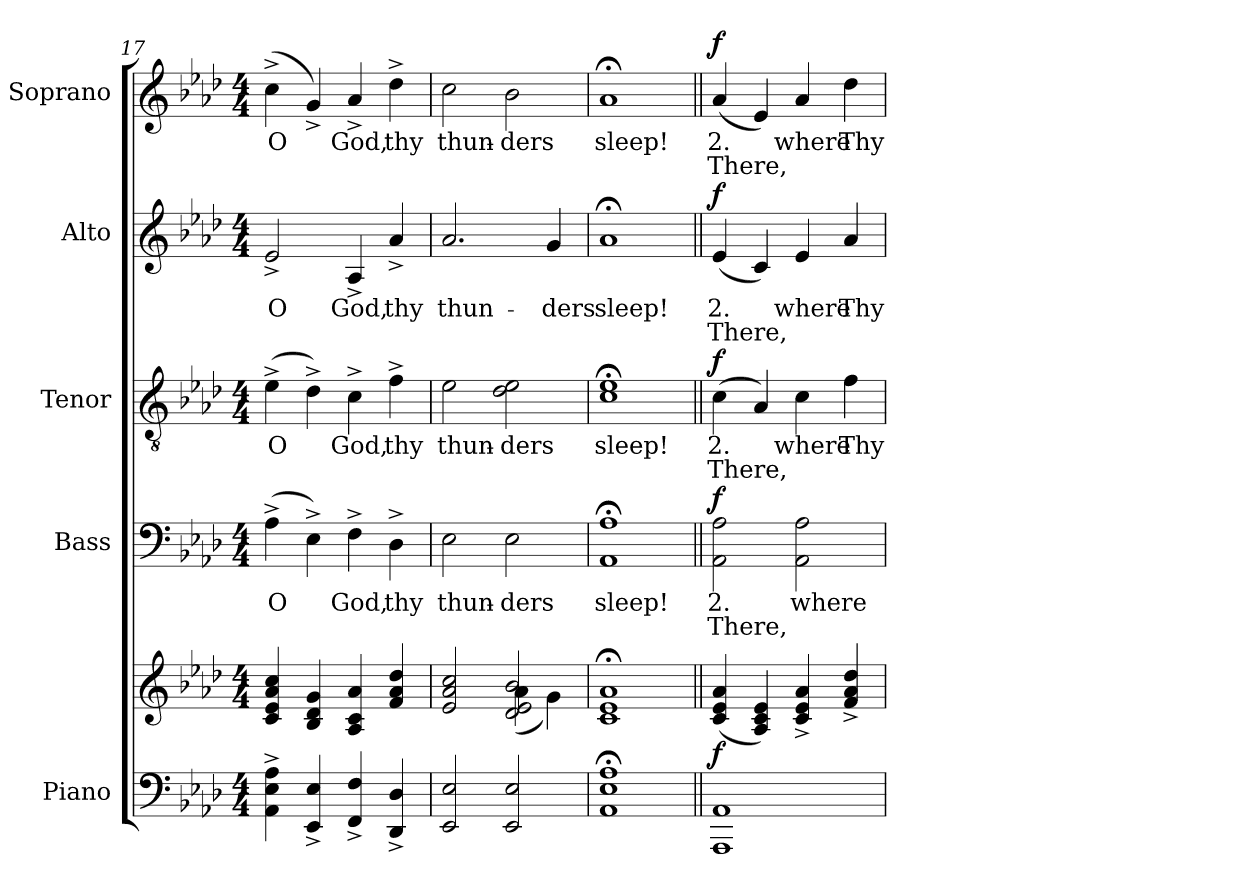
**kern	**kern	**dynam	**kern	**text	**text	**dynam	**kern	**text	**text	**dynam	**kern	**text	**text	**dynam	**kern	**text	**text	**dynam
*part5	*part5	*part5	*part4	*part4	*part4	*part4	*part3	*part3	*part3	*part3	*part2	*part2	*part2	*part2	*part1	*part1	*part1	*part1
*staff6	*staff5	*staff5/6	*staff4	*staff4	*staff4	*staff4	*staff3	*staff3	*staff3	*staff3	*staff2	*staff2	*staff2	*staff2	*staff1	*staff1	*staff1	*staff1
*I"Piano	*	*	*I"Bass	*	*	*	*I"Tenor	*	*	*	*I"Alto	*	*	*	*I"Soprano	*	*	*
*I'Pno.	*	*	*I'B.	*	*	*	*I'T.	*	*	*	*I'A.	*	*	*	*I'S.	*	*	*
*clefF4	*clefG2	*	*clefF4	*	*	*	*clefGv2	*	*	*	*clefG2	*	*	*	*clefG2	*	*	*
*	*	*	*	*	*	*	*ITrd7c12	*	*	*	*	*	*	*	*	*	*	*
*k[b-e-a-d-]	*k[b-e-a-d-]	*	*k[b-e-a-d-]	*	*	*	*k[b-e-a-d-]	*	*	*	*k[b-e-a-d-]	*	*	*	*k[b-e-a-d-]	*	*	*
*A-:	*A-:	*	*A-:	*	*	*	*A-:	*	*	*	*A-:	*	*	*	*A-:	*	*	*
*M4/4	*M4/4	*	*M4/4	*	*	*	*M4/4	*	*	*	*M4/4	*	*	*	*M4/4	*	*	*
=17	=17	=17	=17	=17	=17	=17	=17	=17	=17	=17	=17	=17	=17	=17	=17	=17	=17	=17
!	!	!	!	!LO:LY:b:color=#000000	!	!	!	!	!	!	!	!	!	!	!	!	!	!
!	!	!	!	!	!	!	!	!LO:LY:b:color=#000000	!	!	!	!	!	!	!	!	!	!
!	!	!	!	!	!	!	!	!	!	!	!	!LO:LY:b:color=#000000	!	!	!	!	!	!
!	!	!	!	!	!	!	!	!	!	!	!	!	!	!	!	!LO:LY:b:color=#000000	!	!
4AA-i\^ 4E-i^ 4A-i^	4ci/ 4e-i 4a-i 4cci	.	(4A-^i\	O	.	.	(4E-^i\	O	.	.	2e-^i/	O	.	.	(4cc^i\	O	.	.
4EE-i/^ 4E-i^	4B-i/ 4d-i 4gi	.	4E-^i\)	.	.	.	4D-^i\)	.	.	.	.	.	.	.	4g^i/)	.	.	.
!	!	!	!	!LO:LY:b:color=#000000	!	!	!	!	!	!	!	!	!	!	!	!	!	!
!	!	!	!	!	!	!	!	!LO:LY:b:color=#000000	!	!	!	!	!	!	!	!	!	!
!	!	!	!	!	!	!	!	!	!	!	!	!LO:LY:b:color=#000000	!	!	!	!	!	!
!	!	!	!	!	!	!	!	!	!	!	!	!	!	!	!	!LO:LY:b:color=#000000	!	!
4FFi/^ 4Fi^	4A-i/ 4ci 4a-i	.	4F^i\	God,	.	.	4C^i\	God,	.	.	4A-^i/	God,	.	.	4a-^i/	God,	.	.
!	!	!	!	!LO:LY:b:color=#000000	!	!	!	!	!	!	!	!	!	!	!	!	!	!
!	!	!	!	!	!	!	!	!LO:LY:b:color=#000000	!	!	!	!	!	!	!	!	!	!
!	!	!	!	!	!	!	!	!	!	!	!	!LO:LY:b:color=#000000	!	!	!	!	!	!
!	!	!	!	!	!	!	!	!	!	!	!	!	!	!	!	!LO:LY:b:color=#000000	!	!
4DD-i/^ 4D-i^	4fi/ 4a-i 4dd-i	.	4D-^i\	thy	.	.	4F^i\	thy	.	.	4a-^i/	thy	.	.	4dd-^i\	thy	.	.
=18	=18	=18	=18	=18	=18	=18	=18	=18	=18	=18	=18	=18	=18	=18	=18	=18	=18	=18
*	*^	*	*	*	*	*	*	*	*	*	*	*	*	*	*	*	*	*
!	!	!	!	!	!LO:LY:b:color=#000000	!	!	!	!	!	!	!	!	!	!	!	!	!	!
!	!	!	!	!	!	!	!	!	!LO:LY:b:color=#000000	!	!	!	!	!	!	!	!	!	!
!	!	!	!	!	!	!	!	!	!	!	!	!	!LO:LY:b:color=#000000	!	!	!	!	!	!
!	!	!	!	!	!	!	!	!	!	!	!	!	!	!	!	!	!LO:LY:b:color=#000000	!	!
2EE-i/ 2E-i	2e-i/ 2a-i 2cci	2ryy	.	2E-i\	thun-	.	.	2E-i\	thun-	.	.	2.a-i/	thun-	.	.	2cci\	thun-	.	.
!	!	!	!	!	!LO:LY:b:color=#000000	!	!	!	!	!	!	!	!	!	!	!	!	!	!
!	!	!	!	!	!	!	!	!	!LO:LY:b:color=#000000	!	!	!	!	!	!	!	!	!	!
!	!	!	!	!	!	!	!	!	!	!	!	!	!	!	!	!	!LO:LY:b:color=#000000	!	!
2EE-i/ 2E-i	2d-i/ 2e-i 2b-i	(4a-i\	.	2E-i\	-ders	.	.	2D-i\ 2E-i	-ders	.	.	.	.	.	.	2b-i\	-ders	.	.
!	!	!	!	!	!	!	!	!	!	!	!	!	!LO:LY:b:color=#000000	!	!	!	!	!	!
.	.	4gi\)	.	.	.	.	.	.	.	.	.	4gi/	-ders	.	.	.	.	.	.
*	*v	*v	*	*	*	*	*	*	*	*	*	*	*	*	*	*	*	*	*
=19	=19	=19	=19	=19	=19	=19	=19	=19	=19	=19	=19	=19	=19	=19	=19	=19	=19	=19
*	*^	*	*	*	*	*	*	*	*	*	*	*	*	*	*	*	*	*
!	!	!	!	!	!LO:LY:b:color=#000000	!	!	!	!	!	!	!	!	!	!	!	!	!	!
*	*v	*v	*	*	*	*	*	*	*	*	*	*	*	*	*	*	*	*	*
*	*^	*	*	*	*	*	*	*	*	*	*	*	*	*	*	*	*	*
!	!	!	!	!	!	!	!	!	!LO:LY:b:color=#000000	!	!	!	!	!	!	!	!	!	!
*	*v	*v	*	*	*	*	*	*	*	*	*	*	*	*	*	*	*	*	*
*	*^	*	*	*	*	*	*	*	*	*	*	*	*	*	*	*	*	*
!	!	!	!	!	!	!	!	!	!	!	!	!	!LO:LY:b:color=#000000	!	!	!	!	!	!
*	*v	*v	*	*	*	*	*	*	*	*	*	*	*	*	*	*	*	*	*
*	*^	*	*	*	*	*	*	*	*	*	*	*	*	*	*	*	*	*
!	!	!	!	!	!	!	!	!	!	!	!	!	!	!	!	!	!LO:LY:b:color=#000000	!	!
*	*v	*v	*	*	*	*	*	*	*	*	*	*	*	*	*	*	*	*	*
1AA-i; 1E-i; 1A-i;	1ci; 1e-i; 1a-i;	.	1AA-i; 1A-i;	sleep!	.	.	1Ci; 1E-i;	sleep!	.	.	1a-;i	sleep!	.	.	1a-;i	sleep!	.	.
!!LO:LB:g=z
=20||	=20||	=20||	=20||	=20||	=20||	=20||	=20||	=20||	=20||	=20||	=20||	=20||	=20||	=20||	=20||	=20||	=20||	=20||
!	!	!	!	!LO:LY:b:color=#000000	!LO:LY:b:color=#000000	!	!	!	!	!	!	!	!	!	!	!	!	!
!	!	!	!	!	!	!	!	!LO:LY:b:color=#000000	!LO:LY:b:color=#000000	!	!	!	!	!	!	!	!	!
!	!	!	!	!	!	!	!	!	!	!	!	!LO:LY:b:color=#000000	!LO:LY:b:color=#000000	!	!	!	!	!
!	!	!	!	!	!	!	!	!	!	!	!	!	!	!	!	!LO:LY:b:color=#000000	!LO:LY:b:color=#000000	!
1AAA-i 1AA-i	(4ci/ 4e-i 4a-i	f	2AA-i\ 2A-i	2.	There,	f	(4Ci\	2.	There,	f	(4e-i/	2.	There,	f	(4a-i/	2.	There,	f
.	4A-i/ 4ci 4e-i)	.	.	.	.	.	4AA-i/)	.	.	.	4ci/)	.	.	.	4e-i/)	.	.	.
!	!	!	!	!LO:LY:b:color=#000000	!	!	!	!	!	!	!	!	!	!	!	!	!	!
!	!	!	!	!	!	!	!	!LO:LY:b:color=#000000	!	!	!	!	!	!	!	!	!	!
!	!	!	!	!	!	!	!	!	!	!	!	!LO:LY:b:color=#000000	!	!	!	!	!	!
!	!	!	!	!	!	!	!	!	!	!	!	!	!	!	!	!LO:LY:b:color=#000000	!	!
.	4ci/^ 4e-i^ 4a-i^	.	2AA-i\ 2A-i	where	.	.	4Ci\	where	.	.	4e-i/	where	.	.	4a-i/	where	.	.
!	!	!	!	!	!	!	!	!LO:LY:b:color=#000000	!	!	!	!	!	!	!	!	!	!
!	!	!	!	!	!	!	!	!	!	!	!	!LO:LY:b:color=#000000	!	!	!	!	!	!
!	!	!	!	!	!	!	!	!	!	!	!	!	!	!	!	!LO:LY:b:color=#000000	!	!
.	4fi/^ 4a-i^ 4dd-i^	.	.	.	.	.	4Fi\	Thy	.	.	4a-i/	Thy	.	.	4dd-i\	Thy	.	.
=	=	=	=	=	=	=	=	=	=	=	=	=	=	=	=	=	=	=
*-	*-	*-	*-	*-	*-	*-	*-	*-	*-	*-	*-	*-	*-	*-	*-	*-	*-	*-
